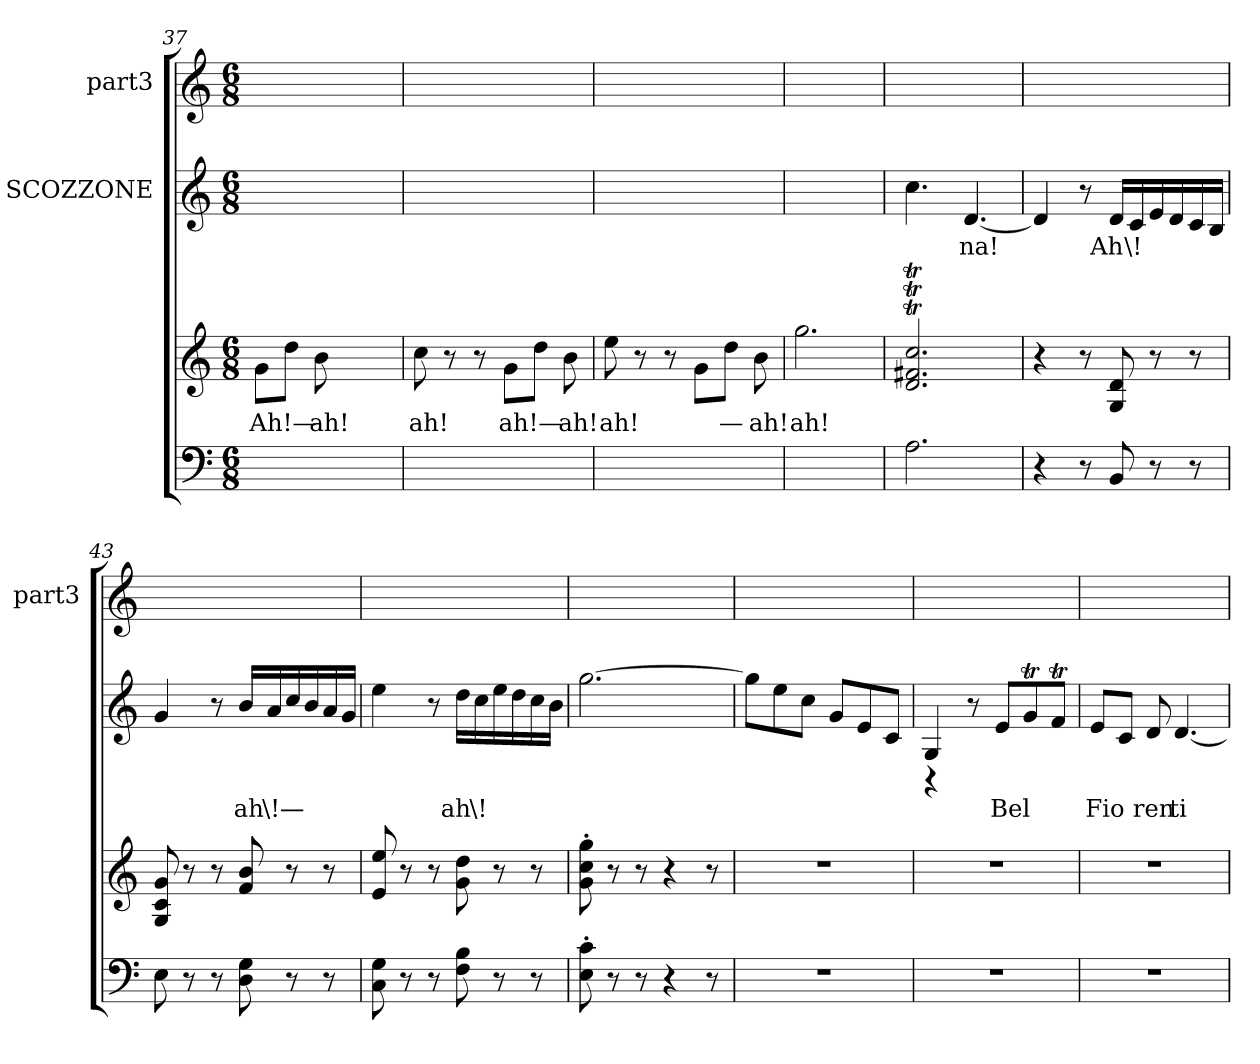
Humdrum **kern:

**kern	**kern	**text	**kern	**text	**kern
*part3	*part3	*part3	*part2	*part2	*part1
*staff4	*staff3	*staff3	*staff2	*staff2	*staff1
*	*	*	*I"SCOZZONE	*	*I"part3
*	*	*	*	*	*I'part3
!!LO:PB:g=z
*clefF4	*clefG2	*	*clefG2	*	*clefG2
*k[]	*k[]	*	*k[]	*	*k[]
*M6/8	*M6/8	*	*M6/8	*	*M6/8
=37	=37	=37	=37	=37	=37
2.ryy	8gi\L	Ah!—	2.ryy	.	2.ryy
.	8ddi\J	.	.	.	.
.	8bi\	ah!	.	.	.
.	4.ryy	.	.	.	.
=38	=38	=38	=38	=38	=38
2.ryy	8cci\	ah!	2.ryy	.	2.ryy
.	8r	.	.	.	.
.	8r	.	.	.	.
.	8gi\L	ah!—	.	.	.
.	8ddi\J	.	.	.	.
.	8bi\	ah!	.	.	.
=39	=39	=39	=39	=39	=39
2.ryy	8eei\	ah!	2.ryy	.	2.ryy
.	8r	.	.	.	.
.	8r	.	.	.	.
.	8gi\L	.	.	.	.
.	8ddi\J	—	.	.	.
.	8bi\	ah!	.	.	.
=40	=40	=40	=40	=40	=40
2.ryy	2.ggi\	ah!	2.ryy	.	2.ryy
!!LO:LB:g=z
=41	=41	=41	=41	=41	=41
2.Aj\	2.diT/ 2.cciT/ 2.f#XiT/	.	4.cci\	.	2.ryy
.	.	.	[4.di/	na!	.
=42	=42	=42	=42	=42	=42
4r	4r	.	4di/]	.	2.ryy
8r	8r	.	8r	.	.
8BBj/	8di/ 8Gi/	.	16di/LL	Ah	.
.	.	.	16ci/	\!	.
8r	8r	.	16ei/	.	.
.	.	.	16di/	.	.
8r	8r	.	16ci/	.	.
.	.	.	16Bi/JJ	.	.
=43	=43	=43	=43	=43	=43
8Ej\	8gi/ 8ci/ 8Gi/	.	4gi/	.	2.ryy
8r	8r	.	.	.	.
8r	8r	.	8r	.	.
8Dj\ 8Gj\	8bi/ 8fi/	.	16bi/LL	ah	.
.	.	.	16ai/	\!—	.
8r	8r	.	16cci/	.	.
.	.	.	16bi/	.	.
8r	8r	.	16ai/	.	.
.	.	.	16gi/JJ	.	.
=44	=44	=44	=44	=44	=44
8Cj\ 8Gj\	8eei/ 8ei/	.	4eei\	.	2.ryy
8r	8r	.	.	.	.
8r	8r	.	8r	.	.
8Fj\ 8Bj\	8gi\ 8ddi\	.	16ddi\LL	ah	.
.	.	.	16cci\	\!	.
8r	8r	.	16eei\	.	.
.	.	.	16ddi\	.	.
8r	8r	.	16cci\	.	.
.	.	.	16bi\JJ	.	.
=45	=45	=45	=45	=45	=45
8Ej'>\ 8cj'>\	8gi'>\ 8cci'>\ 8ggi'>\	.	[2.ggi\	.	2.ryy
8r	8r	.	.	.	.
8r	8r	.	.	.	.
4r	4r	.	.	.	.
8r	8r	.	.	.	.
!!LO:LB:g=z
=46	=46	=46	=46	=46	=46
2.r	2.r	.	8ggi\L]	.	2.ryy
.	.	.	8eei\	.	.
.	.	.	8cci\J	.	.
.	.	.	8gi/L	.	.
.	.	.	8ei/	.	.
.	.	.	8ci/J	.	.
=47	=47	=47	=47	=47	=47
*	*	*	*^	*	*
2.r	2.r	.	4Gi/	4r	.	2.ryy
.	.	.	8r	2ryy	.	.
.	.	.	8ei/L	.	Bel	.
.	.	.	8gTi/	.	--	.
.	.	.	8fTi/J	.	.	.
*	*	*	*v	*v	*	*
=48	=48	=48	=48	=48	=48
2.r	2.r	.	8ei/L	Fio	2.ryy
.	.	.	8ci/J	--	.
.	.	.	8di/	ren	.
.	.	.	[4.di/	ti	.
=	=	=	=	=	=
*-	*-	*-	*-	*-	*-
